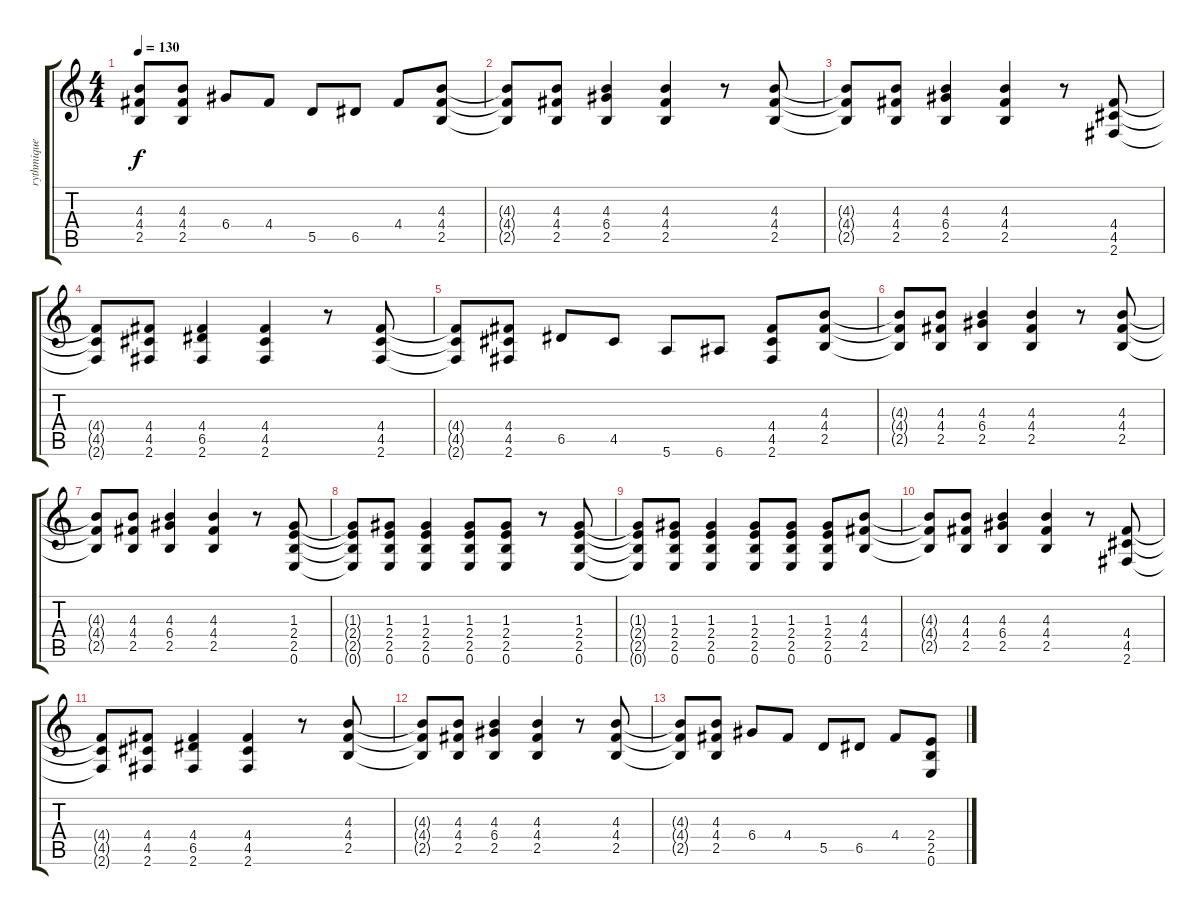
\track ("rythmique" "rythmique") {instrument overdrivenguitar}
\staff {score tabs}
\tuning (E4 B3 G3 D3 A2 E2) {hide}
\ts (4 4)
\tempo 130
\clef g2
\ks c
(4.3{t} 4.4{t} 2.5{t}).8{dy f} (4.3 4.4 2.5).8 6.4.8 4.4.8 5.5.8 6.5.8 4.4.8 (4.3 4.4 2.5).8 |
(4.3{t} 4.4{t} 2.5{t}).8 (4.3 4.4 2.5).8 (4.3 6.4 2.5).4 (4.3 4.4 2.5).4 r.8 (4.3 4.4 2.5).8 |
(4.3{t} 4.4{t} 2.5{t}).8 (4.3 4.4 2.5).8 (4.3 6.4 2.5).4 (4.3 4.4 2.5).4 r.8 (4.4 4.5 2.6).8 |
(4.4{t} 4.5{t} 2.6{t}).8 (4.4 4.5 2.6).8 (4.4 6.5 2.6).4 (4.4 4.5 2.6).4 r.8 (4.4 4.5 2.6).8 |
(4.4{t} 4.5{t} 2.6{t}).8 (4.4 4.5 2.6).8 6.5.8 4.5.8 5.6.8 6.6.8 (4.4 4.5 2.6).8 (4.3 4.4 2.5).8 |
(4.3{t} 4.4{t} 2.5{t}).8 (4.3 4.4 2.5).8 (4.3 6.4 2.5).4 (4.3 4.4 2.5).4 r.8 (4.3 4.4 2.5).8 |
(4.3{t} 4.4{t} 2.5{t}).8 (4.3 4.4 2.5).8 (4.3 6.4 2.5).4 (4.3 4.4 2.5).4 r.8 (1.3 2.4 2.5 0.6).8 |
(1.3{t} 2.4{t} 2.5{t} 0.6{t}).8 (1.3 2.4 2.5 0.6).8 (1.3 2.4 2.5 0.6).4 (1.3 2.4 2.5 0.6).8 (1.3 2.4 2.5 0.6).8 r.8 (1.3 2.4 2.5 0.6).8 |
(1.3{t} 2.4{t} 2.5{t} 0.6{t}).8 (1.3 2.4 2.5 0.6).8 (1.3 2.4 2.5 0.6).4 (1.3 2.4 2.5 0.6).8 (1.3 2.4 2.5 0.6).8 (1.3 2.4 2.5 0.6).8 (4.3 4.4 2.5).8 |
(4.3{t} 4.4{t} 2.5{t}).8 (4.3 4.4 2.5).8 (4.3 6.4 2.5).4 (4.3 4.4 2.5).4 r.8 (4.4 4.5 2.6).8 |
(4.4{t} 4.5{t} 2.6{t}).8 (4.4 4.5 2.6).8 (4.4 6.5 2.6).4 (4.4 4.5 2.6).4 r.8 (4.3 4.4 2.5).8 |
(4.3{t} 4.4{t} 2.5{t}).8 (4.3 4.4 2.5).8 (4.3 6.4 2.5).4 (4.3 4.4 2.5).4 r.8 (4.3 4.4 2.5).8 |
(4.3{t} 4.4{t} 2.5{t}).8 (4.3 4.4 2.5).8 6.4.8 4.4.8 5.5.8 6.5.8 4.4.8 (2.4 2.5 0.6).8
